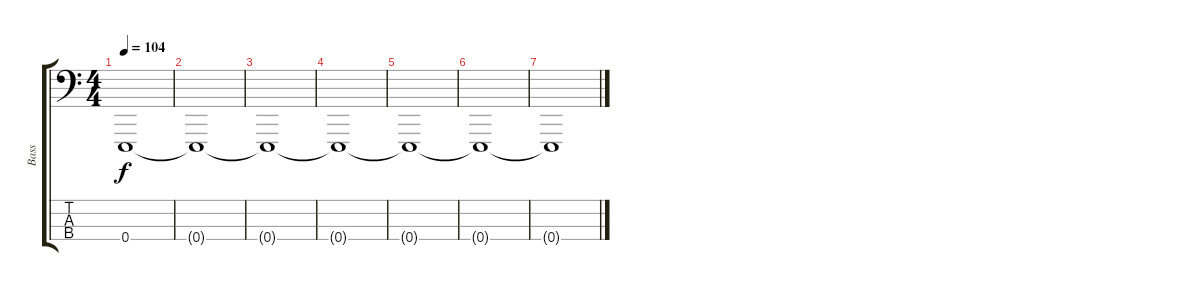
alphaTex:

\track ("Bass" "Bass") {instrument electricpiano1}
\staff {score tabs}
\tuning (G2 D2 A1 E1) {hide}
\ts (4 4)
\tempo 104
\clef f4
\ks c
0.4{t}.1{dy f} |
0.4{t}.1 |
0.4{t}.1 |
0.4{t}.1 |
0.4{t}.1 |
0.4{t}.1 |
0.4{t}.1
